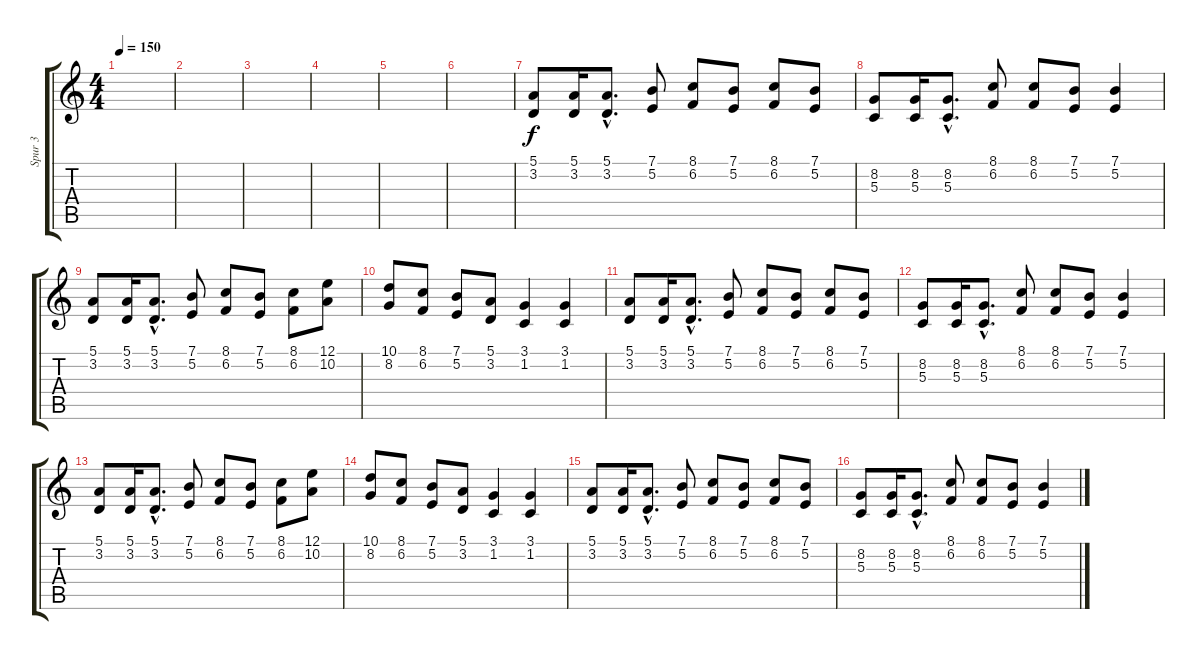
\track ("Spur 3" "Spur 3") {instrument recorder}
\staff {score tabs}
\tuning (E4 B3 G3 D3 A2 E2) {hide}
\ts (4 4)
\tempo 150
\clef g2
\ks c
|
|
|
|
|
|
(5.1 3.2).8 (5.1 3.2).16 (5.1{hac} 3.2{hac}).8{d} (7.1 5.2).8 (8.1 6.2).8 (7.1 5.2).8 (8.1 6.2).8 (7.1 5.2).8 |
(8.2 5.3).8 (8.2 5.3).16 (8.2{hac} 5.3{hac}).8{d} (8.1 6.2).8 (8.1 6.2).8 (7.1 5.2).8 (7.1 5.2).4 |
(5.1 3.2).8 (5.1 3.2).16 (5.1{hac} 3.2{hac}).8{d} (7.1 5.2).8 (8.1 6.2).8 (7.1 5.2).8 (8.1 6.2).8 (12.1 10.2).8 |
(10.1 8.2).8 (8.1 6.2).8 (7.1 5.2).8 (5.1 3.2).8 (3.1 1.2).4 (3.1 1.2).4 |
(5.1 3.2).8 (5.1 3.2).16 (5.1{hac} 3.2{hac}).8{d} (7.1 5.2).8 (8.1 6.2).8 (7.1 5.2).8 (8.1 6.2).8 (7.1 5.2).8 |
(8.2 5.3).8 (8.2 5.3).16 (8.2{hac} 5.3{hac}).8{d} (8.1 6.2).8 (8.1 6.2).8 (7.1 5.2).8 (7.1 5.2).4 |
(5.1 3.2).8 (5.1 3.2).16 (5.1{hac} 3.2{hac}).8{d} (7.1 5.2).8 (8.1 6.2).8 (7.1 5.2).8 (8.1 6.2).8 (12.1 10.2).8 |
(10.1 8.2).8 (8.1 6.2).8 (7.1 5.2).8 (5.1 3.2).8 (3.1 1.2).4 (3.1 1.2).4 |
(5.1 3.2).8 (5.1 3.2).16 (5.1{hac} 3.2{hac}).8{d} (7.1 5.2).8 (8.1 6.2).8 (7.1 5.2).8 (8.1 6.2).8 (7.1 5.2).8 |
(8.2 5.3).8 (8.2 5.3).16 (8.2{hac} 5.3{hac}).8{d} (8.1 6.2).8 (8.1 6.2).8 (7.1 5.2).8 (7.1 5.2).4
